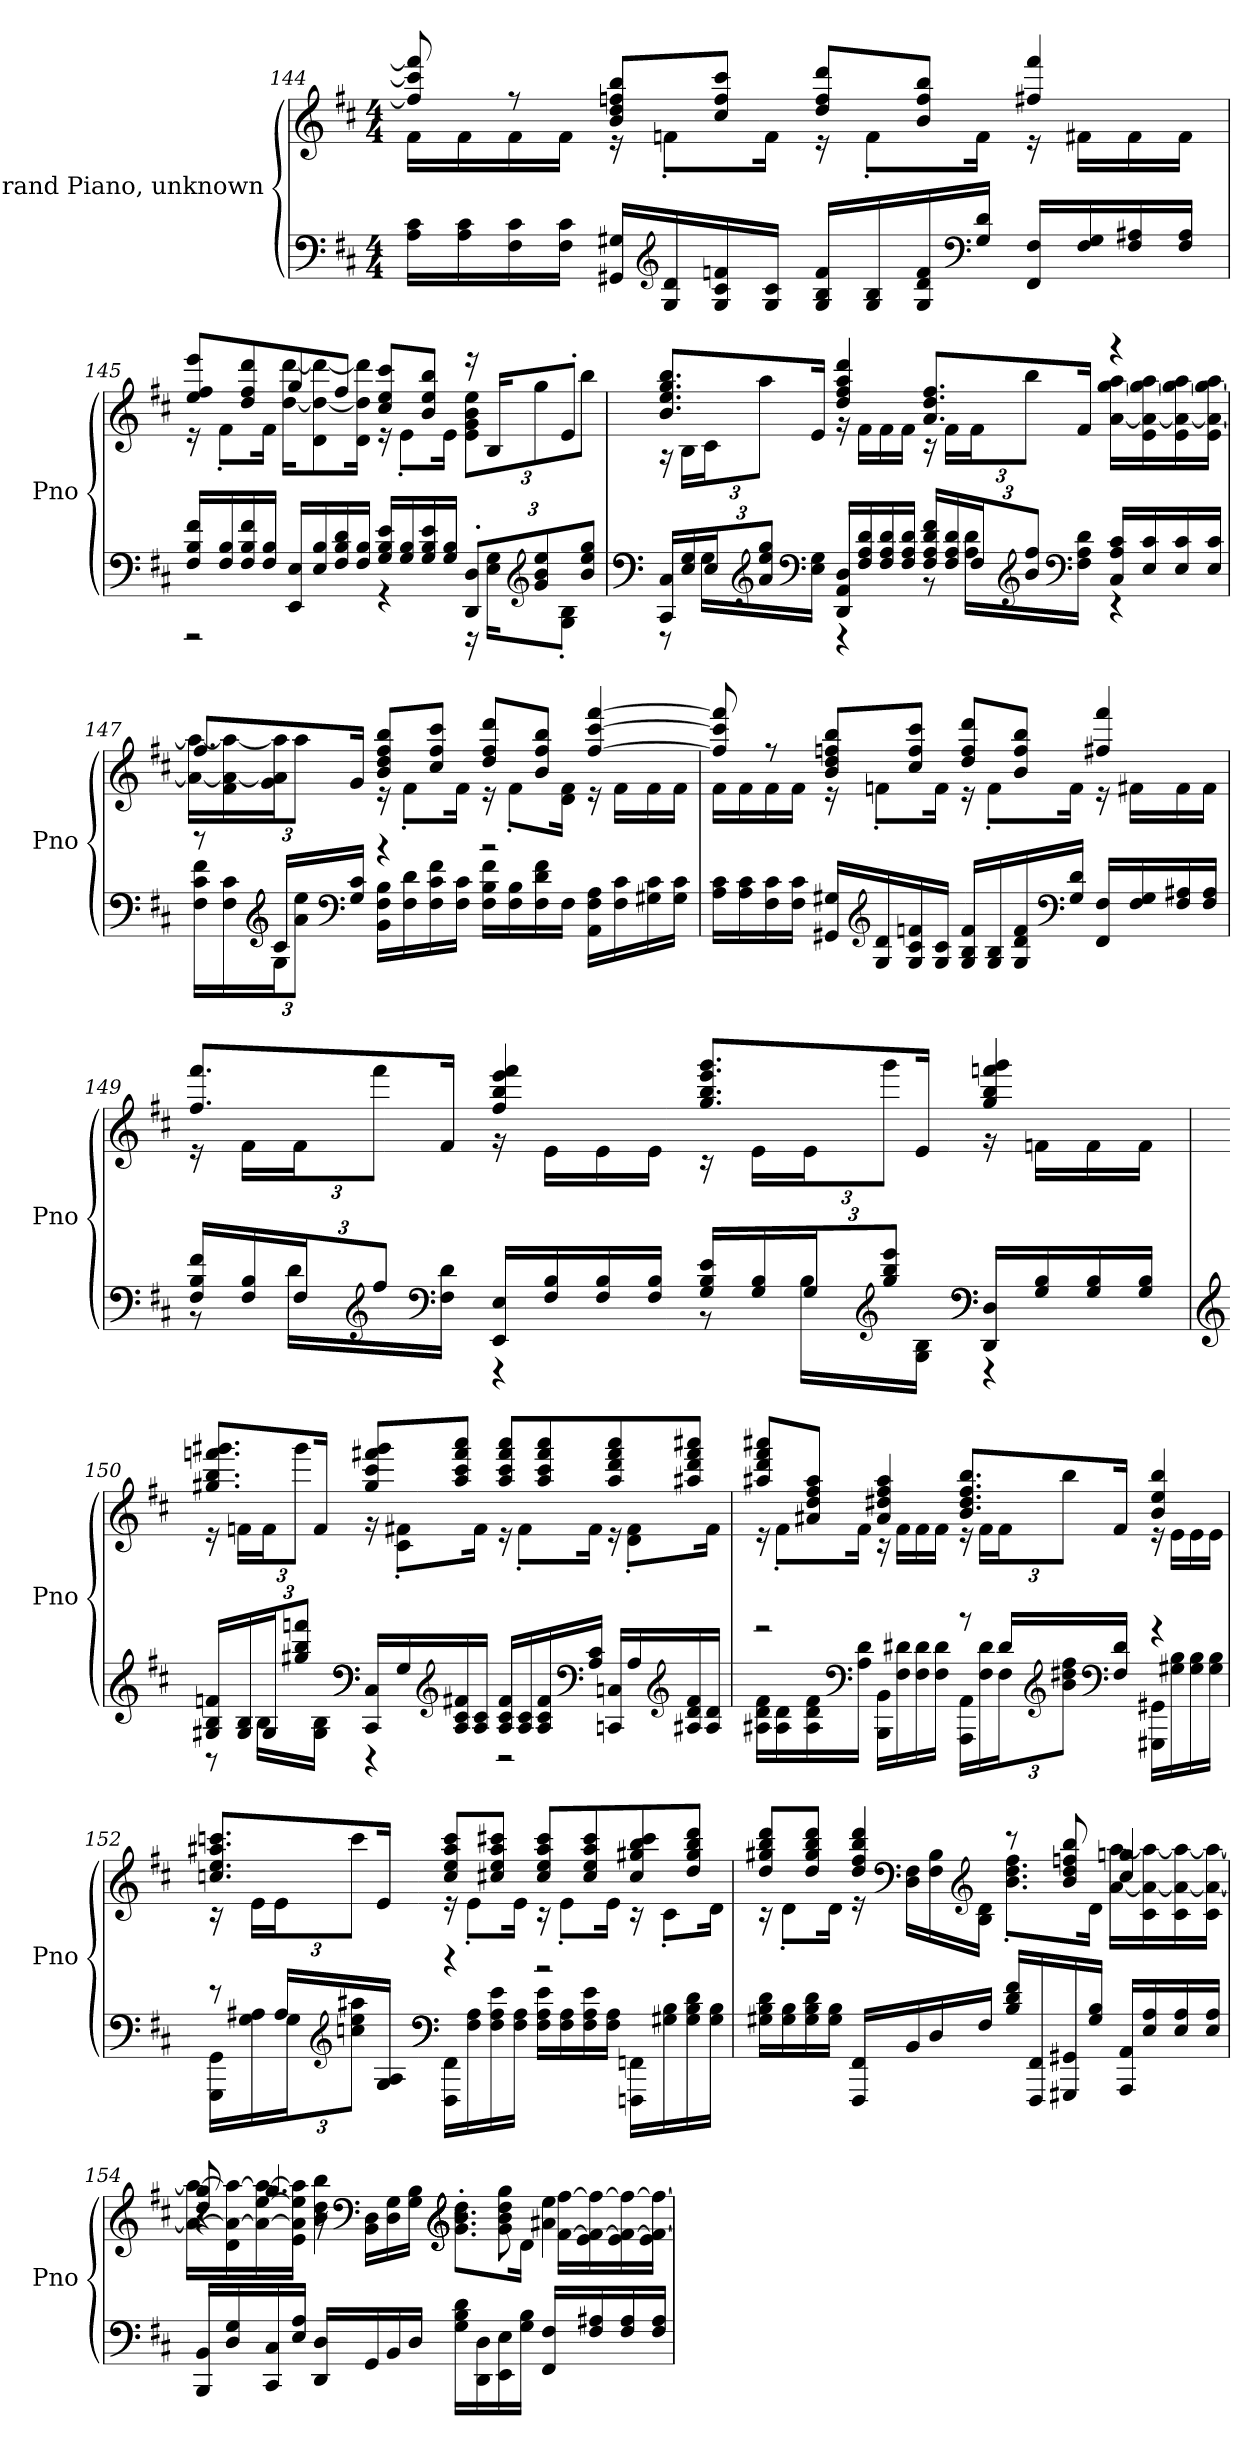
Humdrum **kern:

**kern	**kern
*part1	*part1
*staff2	*staff1
*I"Grand Piano, unknown	*
*I'Pno	*
!!LO:LB:g=z
*clefF4	*clefG2
*k[f#c#]	*k[f#c#]
*M4/4	*M4/4
=144	=144
*	*^
16A\ 16c#\LL	8ff#/] 8ccc#/] 8fff#/]	16f#\LL
16A\ 16c#\	.	16f#\
16F#\ 16c#\	8r	16f#\
16F#\ 16c#\JJ	.	16f#\JJ
16GG#X/ 16G#X/LL	8b/ 8dd/ 8ffn/ 8bb/L	16r
*clefG2	*	*
16G#/ 16d/	.	8fn'\L
16G#/ 16c#/ 16fn/	8cc#/ 8ff/ 8ccc#/J	.
16G#/ 16c#/JJ	.	16f\Jk
16G#/ 16B/ 16f/LL	8dd/ 8ff/ 8ddd/L	16r
16G#/ 16B/	.	8f'\L
16G#/ 16d/ 16f/	8b/ 8ff/ 8bb/J	.
*clefF4	*	*
16G#/ 16d/JJ	.	16f\Jk
16FF#/ 16F#/LL	4ff#X/ 4fff#/	16r
16F#/ 16G#/	.	16f#X\LL
16F#/ 16A#X/	.	16f#\
16F#/ 16A#/JJ	.	16f#\JJ
!!LO:LB:g=z	!!
=145	=145	=145
*^	*	*
16F#/ 16B/ 16f#/LL	2r	8ee/ 8ff#/ 8eee/L	16r
16F#/ 16B/	.	.	8f#'\L
16F#/ 16B/ 16f#/	.	8dd/ 8ff#/ 8ddd/	.
16F#/ 16B/JJ	.	.	16f#\Jk
16EE/ 16E/LL	.	8gg/	[16dd\ [16ddd\KL
16E/ 16B/	.	.	8d\ 8dd\_ 8ddd\_
16F#/ 16B/ 16d/	.	8ff#/J	.
16F#/ 16B/JJ	.	.	16d\ 16dd\] 16ddd\]Jk
16G/ 16B/ 16e/LL	4r	8cc#/ 8ee/ 8ccc#/L	16r
16G/ 16B/	.	.	8e'\L
16G/ 16B/ 16e/	.	8b/ 8ee/ 8bb/J	.
16G/ 16B/JJ	.	.	16e\Jk
*Xbrackettup	*	*	*Xbrackettup
12DD/' 12D/'L	16r	16r	12e\ 12g\ 12b\ 12ee\L
.	16E\ 16G\KL	16B/KL	.
*clefG2	*	*	*
12g/ 12b/ 12ee/	.	.	12gg\
.	8G\' 8B\'J	8e'/J	.
12b/ 12ee/ 12gg/J	.	.	12bb\J
!!LO:PB:g=z	!!
=146	=146	=146	=146
*clefF4	*	*	*
16CC#/ 16C#/LL	8r	8.b/ 8.ee/ 8.gg/ 8.bb/L	16r
16E/ 16G/	.	.	16B\LL
24E/J	16G\LL	.	24c#\J
*clefG2	*	*	*
12a/ 12ee/ 12gg/J	.	.	12aa\J
*clefF4	*	*	*
.	16E\ 16G\JJ	16e/Jk	.
16DD/ 16AA/ 16D/LL	4r	4dd/ 4ff#/ 4aa/ 4ddd/	16r
16F#/ 16A/ 16d/	.	.	16f#\LL
16F#/ 16A/ 16d/	.	.	16f#\
16F#/ 16A/ 16d/JJ	.	.	16f#\JJ
16F#/ 16A/ 16d/ 16f#/LL	8r	8.a/ 8.dd/ 8.ff#/L	16r
16F#/ 16A/ 16d/	.	.	16f#\LL
24F#/J	16A\ 16d\LL	.	24f#\J
*clefG2	*	*	*
12b/ 12ff#/J	.	.	12bb\J
*clefF4	*	*	*
.	16F#\ 16A\ 16d\JJ	16f#/Jk	.
16C#/ 16A/ 16c#/LL	4r	4r	[16a\ [16gg\ [16aa\LL
16E/ 16c#/	.	.	16e\ 16a\_ 16gg\_ 16aa\_
16E/ 16c#/	.	.	16e\ 16a\_ 16gg\_ 16aa\_
16E/ 16c#/JJ	.	.	16e\ 16a\_ 16gg\] 16aa\_JJ
!!LO:LB:g=z	!!
=147	=147	=147	=147
8r	16F#\ 16c#\ 16f#\LL	8.ff#/L	16a\_ 16aa\_LL
.	16F#\ 16c#\	.	16f#\ 16a\_ 16aa\_
*clefG2	*	*	*
16c#/LL	24G\J	.	24g\ 24a\] 24aa\]J
.	12a\ 12ee\J	.	12aa\J
*clefF4	*	*	*
16G/ 16c#/JJ	.	16g/Jk	.
4r	16BB\ 16F#\ 16B\LL	8b/ 8dd/ 8ff#/ 8bb/L	16r
.	16F#\ 16d\	.	8f#'\L
.	16F#\ 16c#\ 16f#\	8cc#/ 8ff#/ 8ccc#/J	.
.	16F#\ 16c#\JJ	.	16f#\Jk
2r	16F#\ 16B\ 16f#\LL	8dd/ 8ff#/ 8ddd/L	16r
.	16F#\ 16B\	.	8f#'\L
.	16F#\ 16d\ 16f#\	8b/ 8ff#/ 8bb/J	.
.	16F#\JJ	.	16d\ 16f#\Jk
.	16AA\ 16F#\ 16A\LL	[4ff#/ [4ccc#/ [4fff#/	16r
.	16F#\ 16c#\	.	16f#\LL
.	16G#X\ 16c#\	.	16f#\
.	16G#\ 16c#\JJ	.	16f#\JJ
*v	*v	*	*
!!LO:LB:g=z	!!
=148	=148	=148
16A\ 16c#\LL	8ff#/] 8ccc#/] 8fff#/]	16f#\LL
16A\ 16c#\	.	16f#\
16F#\ 16c#\	8r	16f#\
16F#\ 16c#\JJ	.	16f#\JJ
16GG#X/ 16G#X/LL	8b/ 8dd/ 8ffn/ 8bb/L	16r
*clefG2	*	*
16G#/ 16d/	.	8fn'\L
16G#/ 16c#/ 16fn/	8cc#/ 8ff/ 8ccc#/J	.
16G#/ 16c#/JJ	.	16f\Jk
16G#/ 16B/ 16f/LL	8dd/ 8ff/ 8ddd/L	16r
16G#/ 16B/	.	8f'\L
16G#/ 16d/ 16f/	8b/ 8ff/ 8bb/J	.
*clefF4	*	*
16G#/ 16d/JJ	.	16f\Jk
16FF#/ 16F#/LL	4ff#X/ 4fff#/	16r
16F#/ 16G#/	.	16f#X\LL
16F#/ 16A#X/	.	16f#\
16F#/ 16A#/JJ	.	16f#\JJ
!!LO:LB:g=z	!!
=149	=149	=149
*^	*	*
16F#/ 16B/ 16f#/LL	8r	8.ff#/ 8.fff#/L	16r
16F#/ 16B/	.	.	16f#\LL
24F#/J	16d\LL	.	24f#\J
*clefG2	*	*	*
12ff#/J	.	.	12fff#\J
*clefF4	*	*	*
.	16F#\ 16d\JJ	16f#/Jk	.
16EE/ 16E/LL	4r	4ff#/ 4bb/ 4eee/ 4fff#/	16r
16F#/ 16B/	.	.	16e\LL
16F#/ 16B/	.	.	16e\
16F#/ 16B/JJ	.	.	16e\JJ
16G/ 16B/ 16e/LL	8r	8.gg/ 8.bb/ 8.eee/ 8.ggg/L	16r
16G/ 16B/	.	.	16e\LL
24G/J	16B\LL	.	24e\J
*clefG2	*	*	*
12gg/ 12bb/ 12eee/J	.	.	12ggg\J
.	16G\ 16B\JJ	16e/Jk	.
*clefF4	*	*	*
16DD/ 16D/LL	4r	4gg/ 4bb/ 4fffn/ 4ggg/	16r
16G/ 16B/	.	.	16fn\LL
16G/ 16B/	.	.	16f\
16G/ 16B/JJ	.	.	16f\JJ
!!LO:PB:g=z	!!
=150	=150	=150	=150
*clefG2	*	*	*
16G#X/ 16B/ 16fn/LL	8r	8.gg#X/ 8.bb/ 8.fffn/ 8.ggg#X/L	16r
16G#/ 16B/	.	.	16fn\LL
24G#/J	16B\LL	.	24f\J
12gg#X/ 12bb/ 12fffn/J	.	.	12ggg#\J
.	16G#\ 16B\JJ	16f/Jk	.
*clefF4	*	*	*
16CC#/ 16C#/LL	4r	8gg#/ 8ccc#/ 8fff#X/ 8ggg#/L	16r
16G#/	.	.	8c#\' 8f#X\'L
*clefG2	*	*	*
16A/ 16c#/ 16f#X/	.	8aa/ 8ccc#/ 8fff#/ 8aaa/J	.
16A/ 16c#/JJ	.	.	16f#\Jk
16A/ 16c#/ 16f#/LL	2r	8aa/ 8ccc#/ 8fff#/ 8aaa/L	16r
16A/ 16c#/	.	.	8f#'\L
16A/ 16c#/ 16f#/	.	8aa/ 8ccc#/ 8fff#/ 8aaa/	.
*clefF4	*	*	*
16A/ 16c#/JJ	.	.	16f#\Jk
16CCn/ 16Cn/LL	.	8aa/ 8ddd/ 8fff#/ 8aaa/	16r
16A/	.	.	8d\' 8f#\'L
*clefG2	*	*	*
16A#X/ 16d/ 16f#/	.	8aa#X/ 8ddd/ 8fff#/ 8aaa#X/J	.
16A#/ 16d/JJ	.	.	16f#\Jk
!!LO:LB:g=z	!!
=151	=151	=151	=151
2r	16A#X\ 16d\ 16f#\LL	8aa#X/ 8ddd/ 8fff#/ 8aaa#X/L	16r
.	16A#\ 16d\	.	8f#'\L
.	16A#\ 16d\ 16f#\	8a#X/ 8dd/ 8ff#/ 8aa#/J	.
*clefF4	*	*	*
.	16A#\ 16d\JJ	.	16f#\Jk
.	16BBB\ 16BB\LL	4a#/ 4dd#X/ 4ff#/ 4aa#/	16r
.	16F#\ 16d#X\	.	16f#\LL
.	16F#\ 16d#\	.	16f#\
.	16F#\ 16d#\JJ	.	16f#\JJ
8r	16AAA\ 16AA\LL	8.b/ 8.dd#/ 8.ff#/ 8.bb/L	16r
.	16F#\ 16d#\	.	16f#\LL
16d#/LL	24F#\J	.	24f#\J
*clefG2	*	*	*
.	12b\ 12dd#X\ 12ff#\J	.	12bb\J
*clefF4	*	*	*
16F#/ 16d#/JJ	.	16f#/Jk	.
4r	16GGG#X\ 16GG#X\LL	4b/ 4ee/ 4bb/	16r
.	16G#X\ 16B\	.	16e\LL
.	16G#\ 16B\	.	16e\
.	16G#\ 16B\JJ	.	16e\JJ
!!LO:LB:g=z	!!
=152	=152	=152	=152
8r	16GGG\ 16GG\LL	8.ccn/ 8.ee/ 8.aa#X/ 8.cccn/L	16r
.	16G\ 16A#X\	.	16e\LL
16A#/LL	24G\J	.	24e\J
*clefG2	*	*	*
.	12ccn\ 12ee\ 12aa#X\J	.	12ccc\J
16G/ 16A#/JJ	.	16e/Jk	.
*clefF4	*	*	*
4r	16FFF#\ 16FF#\LL	8cc/ 8ee/ 8aa#/ 8ccc/L	16r
.	16F#\ 16A#\	.	8e'\L
.	16F#\ 16A#\ 16e\	8cc#X/ 8ee/ 8aa#/ 8ccc#X/J	.
.	16F#\ 16A#\JJ	.	16e\Jk
2r	16F#\ 16A#\ 16e\LL	8cc#/ 8ee/ 8aa#/ 8ccc#/L	16r
.	16F#\ 16A#\	.	8e'\L
.	16F#\ 16A#\ 16e\	8cc#/ 8ee/ 8aa#/ 8ccc#/	.
.	16F#\ 16A#\JJ	.	16e\Jk
.	16FFFn\ 16FFn\LL	8cc#/ 8gg#X/ 8bb/ 8ccc#/	16r
.	16G#X\ 16B\	.	8c#'\L
.	16G#\ 16B\ 16d\	8dd/ 8gg#/ 8bb/ 8ddd/J	.
.	16G#\ 16B\JJ	.	16d\Jk
*v	*v	*	*
!!LO:LB:g=z	!!
=153	=153	=153
16G#X\ 16B\ 16d\LL	8dd/ 8gg#X/ 8bb/ 8ddd/L	16r
16G#\ 16B\	.	8d'\L
16G#\ 16B\ 16d\	8dd/ 8gg#/ 8bb/ 8ddd/J	.
16G#\ 16B\JJ	.	16d\Jk
16FFF#/ 16FF#/LL	4dd/ 4ff#/ 4bb/ 4ddd/	16r
*	*clefF4	*
16BB/	.	16D\ 16F#\LL
16D/	.	16F#\ 16B\
*	*clefG2	*
16F#/JJ	.	16B\ 16d\JJ
16B/ 16d/ 16f#/LL	8r	8.b\' 8.dd\' 8.ff#\'L
16FFF#/ 16FF#/	.	.
16GGG#X/ 16GG#X/	8b/ 8dd/ 8ffn/ 8bb/	.
16G#/ 16B/JJ	.	16d\Jk
16AAA/ 16AA/LL	4cc#/ 4ggn/	[16a\ [16aa\LL
16E/ 16A/	.	16c#\ 16a\_ 16aa\_
16E/ 16A/	.	16c#\ 16a\_ 16aa\_
16E/ 16A/JJ	.	16c#\ 16a\_ 16aa\_JJ
!!LO:PB:g=z
=154	=154	=154
*	*	*^
16BBB/ 16BB/LL	8dd/ 8gg/	4r	16a\_ 16aa\_LL
16D/ 16G/	.	.	16d\ 16a\_ 16aa\_
16CC#/ 16C#/	4.gg/	.	16a\_ [16ee\ 16aa\_
16E/ 16A/JJ	.	.	16e\ 16a\] 16ee\] 16aa\]JJ
16DD/ 16D/LL	.	4b\ 4dd\ 4bb\	16r
*	*clefF4	*	*
16GG/	.	.	16BB\ 16D\LL
16BB/	.	.	16D\ 16G\
16D/JJ	.	.	16G\ 16B\JJ
*	*clefG2	*	*
16G\ 16B\ 16d\LL	2r	8r	8.g\' 8.b\' 8.dd\'L
16DD\ 16D\	.	.	.
16EE\ 16E\	.	8g\ 8b\ 8dd\ 8gg\	.
16G\ 16B\JJ	.	.	16d\Jk
16FF#/ 16F#/LL	.	4a#X\ 4ee\	[16f#\ [16ff#\LL
16F#/ 16A#X/	.	.	16e\ 16f#\_ 16ff#\_
16F#/ 16A#/	.	.	16e\ 16f#\_ 16ff#\_
16F#/ 16A#/JJ	.	.	16e\ 16f#\_ 16ff#\_JJ
*	*v	*v	*v
=	=
*-	*-
